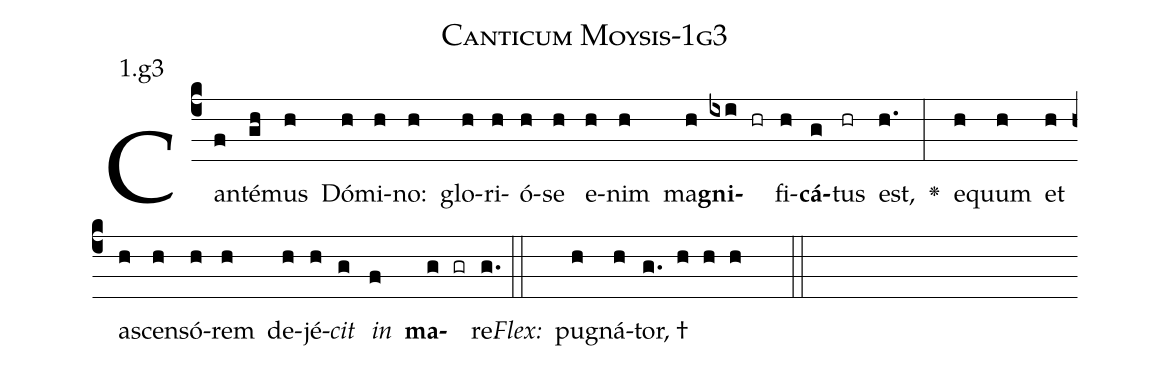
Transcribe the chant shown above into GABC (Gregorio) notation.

name: Canticum Moysis-1g3;
annotation: 1.g3;
%%
(c4)Can(f)té(gh)mus(h) Dó(h)mi(h)no:(h) glo(h)ri(h)ó(h)se(h) e(h)nim(h) ma(h)<b>gni</b>(ixi hr)fi(h)<b>cá</b>(g)tus(hr) est,(h.) <v>\greheightstar</v>(:) e(h)quum(h) et(h) a(h)scen(h)só(h)rem(h) de(h)jé(h)<i>cit</i>(g) <i>in</i>(f) <b>ma</b>(g gr)re.(g.) (::)
<i>Flex:</i>()  pu(h)gná(h)tor, †(g. h h h  ::)

%E(h) u(h) o(g) u(f) a(g) e.(g.) (::)
